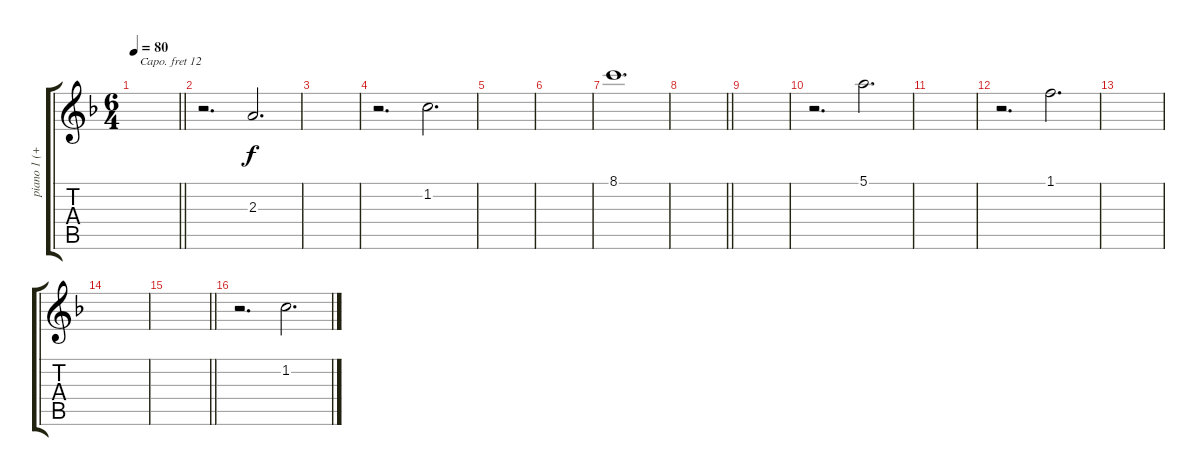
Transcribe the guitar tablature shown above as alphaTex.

\track ("piano 1 (+12)" "piano 1 (+") {instrument acousticgrandpiano}
\staff {score tabs}
\capo 12
\tuning (E4 B3 G3 D3 A2 E2) {hide}
\ts (6 4)
\tempo 80
\clef g2
\barLineRight lightlight
\ks f
|
r.2{d} 2.3.2{d} |
|
r.2{d} 1.2.2{d} |
|
|
8.1.1{d} |
\barLineRight lightlight
|
|
r.2{d} 5.1.2{d} |
|
r.2{d} 1.1.2{d} |
|
|
\barLineRight lightlight
|
r.2{d} 1.2.2{d}
